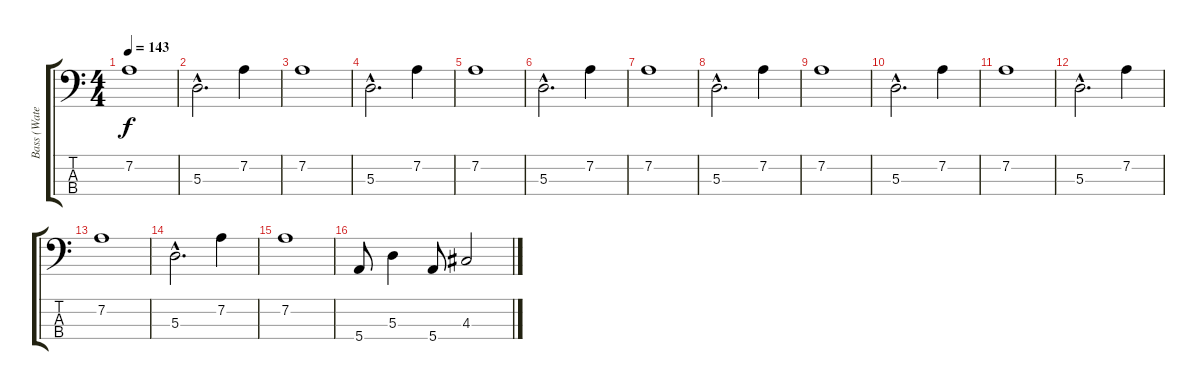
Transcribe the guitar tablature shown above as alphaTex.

\track ("Bass (Waters)" "Bass (Wate") {instrument electricbassfinger}
\staff {score tabs}
\tuning (G2 D2 A1 E1) {hide}
\ts (4 4)
\tempo 143
\clef f4
\ks c
7.2.1{dy f} |
5.3{hac}.2{d} 7.2.4 |
7.2.1 |
5.3{hac}.2{d} 7.2.4 |
7.2.1 |
5.3{hac}.2{d} 7.2.4 |
7.2.1 |
5.3{hac}.2{d} 7.2.4 |
7.2.1 |
5.3{hac}.2{d} 7.2.4 |
7.2.1 |
5.3{hac}.2{d} 7.2.4 |
7.2.1 |
5.3{hac}.2{d} 7.2.4 |
7.2.1 |
5.4.8 5.3.4 5.4.8 4.3.2
